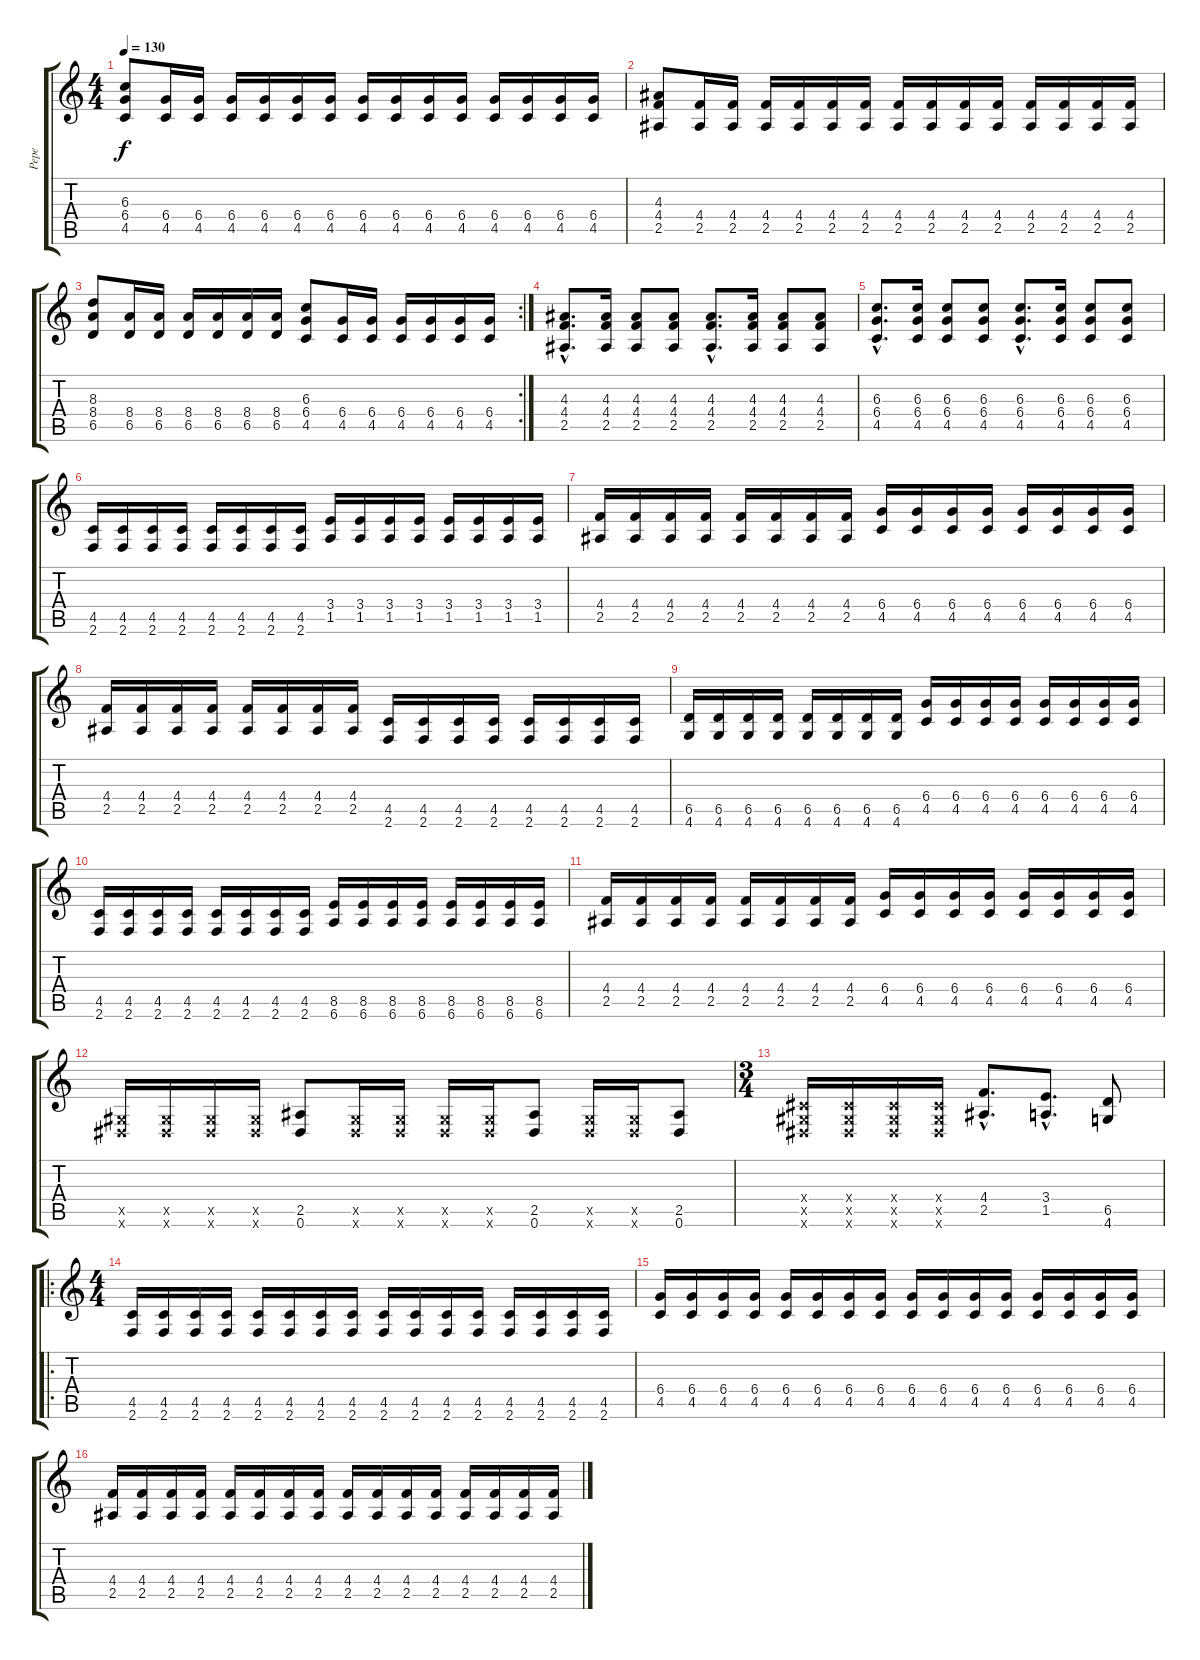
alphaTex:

\track ("Pepe" "Pepe") {instrument distortionguitar}
\staff {score tabs}
\tuning (Eb4 Bb3 Gb3 Db3 Ab2 Eb2) {hide}
\ts (4 4)
\tempo 130
\clef g2
\ks c
(6.3 6.4 4.5).8{dy f instrument distortionguitar} (6.4 4.5).16{instrument electricguitarmuted} (6.4 4.5).16 (6.4 4.5).16 (6.4 4.5).16 (6.4 4.5).16 (6.4 4.5).16 (6.4 4.5).16 (6.4 4.5).16 (6.4 4.5).16 (6.4 4.5).16 (6.4 4.5).16 (6.4 4.5).16 (6.4 4.5).16 (6.4 4.5).16 |
(4.3 4.4 2.5).8{instrument distortionguitar} (4.4 2.5).16{instrument electricguitarmuted} (4.4 2.5).16 (4.4 2.5).16 (4.4 2.5).16 (4.4 2.5).16 (4.4 2.5).16 (4.4 2.5).16 (4.4 2.5).16 (4.4 2.5).16 (4.4 2.5).16 (4.4 2.5).16 (4.4 2.5).16 (4.4 2.5).16 (4.4 2.5).16 |
\rc 2
(8.3 8.4 6.5).8{instrument distortionguitar} (8.4 6.5).16{instrument electricguitarmuted} (8.4 6.5).16 (8.4 6.5).16 (8.4 6.5).16 (8.4 6.5).16 (8.4 6.5).16 (6.3 6.4 4.5).8{instrument distortionguitar} (6.4 4.5).16{instrument electricguitarmuted} (6.4 4.5).16 (6.4 4.5).16 (6.4 4.5).16 (6.4 4.5).16 (6.4 4.5).16 |
(4.3{hac} 4.4{hac} 2.5{hac}).8{d instrument distortionguitar} (4.3 4.4 2.5).16 (4.3 4.4 2.5).8 (4.3 4.4 2.5).8 (4.3{hac} 4.4{hac} 2.5{hac}).8{d} (4.3 4.4 2.5).16 (4.3 4.4 2.5).8 (4.3 4.4 2.5).8 |
(6.3{hac} 6.4{hac} 4.5{hac}).8{d} (6.3 6.4 4.5).16 (6.3 6.4 4.5).8 (6.3 6.4 4.5).8 (6.3{hac} 6.4{hac} 4.5{hac}).8{d} (6.3 6.4 4.5).16 (6.3 6.4 4.5).8 (6.3 6.4 4.5).8 |
(4.5 2.6).16 (4.5 2.6).16 (4.5 2.6).16 (4.5 2.6).16 (4.5 2.6).16 (4.5 2.6).16 (4.5 2.6).16 (4.5 2.6).16 (3.4 1.5).16 (3.4 1.5).16 (3.4 1.5).16 (3.4 1.5).16 (3.4 1.5).16 (3.4 1.5).16 (3.4 1.5).16 (3.4 1.5).16 |
(4.4 2.5).16 (4.4 2.5).16 (4.4 2.5).16 (4.4 2.5).16 (4.4 2.5).16 (4.4 2.5).16 (4.4 2.5).16 (4.4 2.5).16 (6.4 4.5).16 (6.4 4.5).16 (6.4 4.5).16 (6.4 4.5).16 (6.4 4.5).16 (6.4 4.5).16 (6.4 4.5).16 (6.4 4.5).16 |
(4.4 2.5).16 (4.4 2.5).16 (4.4 2.5).16 (4.4 2.5).16 (4.4 2.5).16 (4.4 2.5).16 (4.4 2.5).16 (4.4 2.5).16 (4.5 2.6).16 (4.5 2.6).16 (4.5 2.6).16 (4.5 2.6).16 (4.5 2.6).16 (4.5 2.6).16 (4.5 2.6).16 (4.5 2.6).16 |
(6.5 4.6).16 (6.5 4.6).16 (6.5 4.6).16 (6.5 4.6).16 (6.5 4.6).16 (6.5 4.6).16 (6.5 4.6).16 (6.5 4.6).16 (6.4 4.5).16 (6.4 4.5).16 (6.4 4.5).16 (6.4 4.5).16 (6.4 4.5).16 (6.4 4.5).16 (6.4 4.5).16 (6.4 4.5).16 |
(4.5 2.6).16 (4.5 2.6).16 (4.5 2.6).16 (4.5 2.6).16 (4.5 2.6).16 (4.5 2.6).16 (4.5 2.6).16 (4.5 2.6).16 (8.5 6.6).16 (8.5 6.6).16 (8.5 6.6).16 (8.5 6.6).16 (8.5 6.6).16 (8.5 6.6).16 (8.5 6.6).16 (8.5 6.6).16 |
(4.4 2.5).16 (4.4 2.5).16 (4.4 2.5).16 (4.4 2.5).16 (4.4 2.5).16 (4.4 2.5).16 (4.4 2.5).16 (4.4 2.5).16 (6.4 4.5).16 (6.4 4.5).16 (6.4 4.5).16 (6.4 4.5).16 (6.4 4.5).16 (6.4 4.5).16 (6.4 4.5).16 (6.4 4.5).16 |
(0.5{x} 0.6{x}).16 (0.5{x} 0.6{x}).16 (0.5{x} 0.6{x}).16 (0.5{x} 0.6{x}).16 (2.5 0.6).8 (0.5{x} 0.6{x}).16 (0.5{x} 0.6{x}).16 (0.5{x} 0.6{x}).16 (0.5{x} 0.6{x}).16 (2.5 0.6).8 (0.5{x} 0.6{x}).16 (0.5{x} 0.6{x}).16 (2.5 0.6).8 |
\ts (3 4)
(0.4{x} 0.5{x} 0.6{x}).16 (0.4{x} 0.5{x} 0.6{x}).16 (0.4{x} 0.5{x} 0.6{x}).16 (0.4{x} 0.5{x} 0.6{x}).16 (4.4{hac} 2.5{hac}).8{d} (3.4{hac} 1.5{hac}).8{d} (6.5 4.6).8 |
\ro
\ts (4 4)
(4.5 2.6).16 (4.5 2.6).16 (4.5 2.6).16 (4.5 2.6).16 (4.5 2.6).16 (4.5 2.6).16 (4.5 2.6).16 (4.5 2.6).16 (4.5 2.6).16 (4.5 2.6).16 (4.5 2.6).16 (4.5 2.6).16 (4.5 2.6).16 (4.5 2.6).16 (4.5 2.6).16 (4.5 2.6).16 |
(6.4 4.5).16 (6.4 4.5).16 (6.4 4.5).16 (6.4 4.5).16 (6.4 4.5).16 (6.4 4.5).16 (6.4 4.5).16 (6.4 4.5).16 (6.4 4.5).16 (6.4 4.5).16 (6.4 4.5).16 (6.4 4.5).16 (6.4 4.5).16 (6.4 4.5).16 (6.4 4.5).16 (6.4 4.5).16 |
(4.4 2.5).16 (4.4 2.5).16 (4.4 2.5).16 (4.4 2.5).16 (4.4 2.5).16 (4.4 2.5).16 (4.4 2.5).16 (4.4 2.5).16 (4.4 2.5).16 (4.4 2.5).16 (4.4 2.5).16 (4.4 2.5).16 (4.4 2.5).16 (4.4 2.5).16 (4.4 2.5).16 (4.4 2.5).16
